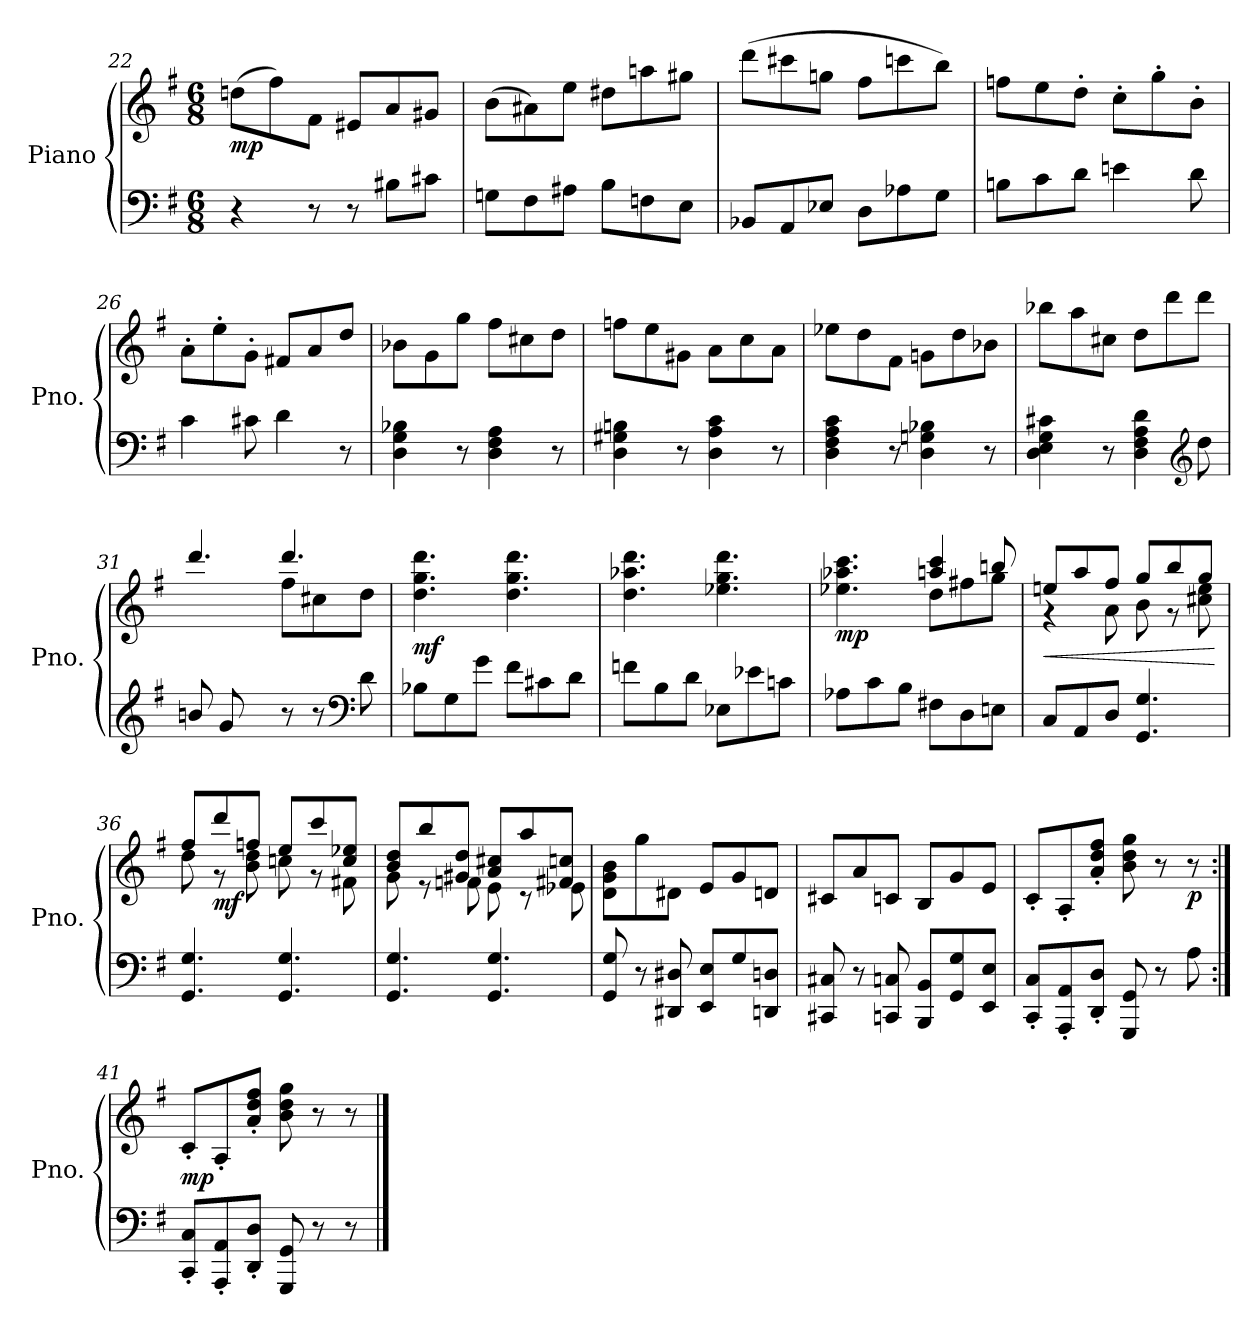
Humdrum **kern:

**kern	**kern	**dynam
*part1	*part1	*part1
*staff2	*staff1	*staff1/2
*I"Piano	*	*
*I'Pno.	*	*
*clefF4	*clefG2	*
*k[f#]	*k[f#]	*
*M6/8	*M6/8	*
=22	=22	=22
!	!	!LO:DY:b
4r	(>8ddn\L	mp
.	8ff#\)	.
8r	8f#\J	.
8r	8e#X/L	.
8B#X\L	8a/	.
8c#X\J	8g#X/J	.
!!LO:LB:g=z
=23	=23	=23
*	*MM78	*
8Gn\L	(>8b\L	.
8F#\	8a#X\)	.
8A#X\J	8ee\J	.
8B\L	8dd#X\L	.
8Fn\	8aan\	.
8E\J	8gg#X\J	.
=24	=24	=24
8BB-X/L	(>8ddd\L	.
8AA/	8ccc#X\	.
8E-X/J	8ggn\J	.
*	*MM83	*
8D\L	8ff#\L	.
8A-X\	8cccn\	.
8G\J	8bb\J)	.
=25	=25	=25
8Bn\L	8ffn\L	.
8c\	8ee\	.
8d\J	8dd'\J	.
4en\	8cc'\L	.
.	8gg'\	.
8d\	8b'\J	.
=26	=26	=26
4c\	8a'\L	.
.	8ee'\	.
8c#X\	8g'\J	.
4d\	8f#X/L	.
.	8a/	.
8r	8dd/J	.
=27	=27	=27
*	*MM90	*
4D\ 4G\ 4B-X\	8b-X\L	.
.	8g\	.
8r	8gg\J	.
4D\ 4F#\ 4A\	8ff#\L	.
.	8cc#X\	.
8r	8dd\J	.
!!LO:LB:g=z
=28	=28	=28
4D\ 4G#X\ 4Bn\	8ffn\L	.
.	8ee\	.
8r	8g#X\J	.
4D\ 4A\ 4c\	8a\L	.
.	8cc\	.
8r	8a\J	.
=29	=29	=29
*	*MM105	*
4D\ 4F#\ 4A\ 4c\	8ee-X\L	.
.	8dd\	.
8r	8f#\J	.
4D\ 4Gn\ 4B-X\	8gn\L	.
.	8dd\	.
8r	8b-X\J	.
=30	=30	=30
4D\ 4E\ 4G\ 4c#X\	8bb-X\L	.
.	8aa\	.
8r	8cc#X\J	.
*	*MM120	*
4D\ 4F#\ 4A\ 4d\	8dd\L	.
.	8ddd\	.
*clefG2	*	*
8dd\	8ddd\J	.
=31	=31	=31
*	*^	*
*	*	*^	*
8bn/L	4.ddd/	4.ryy	4ryy	.
8g/	.	.	.	.
8ryy	.	.	8gg\J	.
8r	4.ddd/	8ff#\L	4.ryy	.
8r	.	8cc#X\	.	.
*clefF4	*	*	*	*
8d\	.	8dd\J	.	.
*	*	*v	*v	*
=32	=32	=32	=32
!	!	!	!LO:DY:b
*	*v	*v	*
8B-X\L	4.dd\ 4.gg\ 4.ddd\	mf
8G\	.	.
8g\J	.	.
8f#\L	4.dd\ 4.gg\ 4.ddd\	.
8c#X\	.	.
8d\J	.	.
!!LO:LB:g=z
=33	=33	=33
8fn\L	4.dd\ 4.aa-X\ 4.ddd\	.
8B\	.	.
8d\J	.	.
8E-X\L	4.ee-X\ 4.gg\ 4.ddd\	.
8e-X\	.	.
8cn\J	.	.
=34	=34	=34
*	*MM127	*
*	*^	*
!	!	!	!LO:DY:b
8A-X\L	4.ee-X\ 4.aa-X\ 4.ccc\	4.ryy	mp
8c\	.	.	.
8B\J	.	.	.
8F#X\L	4aan/ 4ccc/	8dd\L	.
8D\	.	8ff#X\	.
8En\J	8bbn/	8gg\J	.
=35	=35	=35	=35
!	!	!	!LO:HP:b
8C/L	8een/L	4r	<
8AA/	8aa/	.	.
8D/J	8ff#/J	8a\	.
4.GG/ 4.G/	8gg/L	8b\	.
.	8bb/	8r	.
.	8gg/J	8cc#X\ 8ee\	.
*	*v	*v	*
.	.	[
=36	=36	=36
*	*^	*
4.GG/ 4.G/	8ff#/L	8dd\	.
!	!	!	!LO:DY:b
.	8ddd/	8r	mf
.	8ffn/J	8b\ 8dd\	.
4.GG/ 4.G/	8ee/L	8ccn\	.
.	8ccc/	8r	.
.	8cc/ 8ee-X/J	8f#X\	.
=37	=37	=37	=37
4.GG/ 4.G/	8b/ 8dd/L	8g\	.
.	8bb/	8r	.
.	8g#X/ 8dd/J	8fn\	.
4.GG/ 4.G/	8a/ 8cc#X/L	8e\	.
.	8aa/	8r	.
.	8f#X/ 8ccn/J	8e-X\	.
*	*v	*v	*
!!LO:LB:g=z
=38	=38	=38
8GG/ 8G/	8d\ 8g\ 8b\L	.
8r	8gg\	.
8DD#X/ 8D#X/	8d#X\J	.
8EE/ 8E/L	8e/L	.
8G/	8g/	.
8DDn/ 8Dn/J	8dn/J	.
=39	=39	=39
8CC#X/ 8C#X/	8c#X/L	.
8r	8a/	.
8CCn/ 8Cn/	8cn/J	.
8BBB/ 8BB/L	8B/L	.
8GG/ 8G/	8g/	.
8EE/ 8E/J	8e/J	.
=40	=40	=40
*	*MM105	*
8CC/' 8C/'L	8c'/L	.
8AAA/' 8AA/'	8A'/	.
8DD/' 8D/'J	8a/' 8dd/' 8ff#/'J	.
*	*MM60	*
8GGG/ 8GG/	8b\ 8dd\ 8gg\	.
8r	8r	.
!	!	!LO:DY:b
8A\	8r	p
=41:|!	=41:|!	=41:|!
*	*MM75	*
!	!	!LO:DY:b
8CC/' 8C/'L	8c'/L	mp
8AAA/' 8AA/'	8A'/	.
8DD/' 8D/'J	8a/' 8dd/' 8ff#/'J	.
*	*MM45	*
8GGG/ 8GG/	8b\ 8dd\ 8gg\	.
8r	8r	.
8r	8r	.
==	==	==
*-	*-	*-
